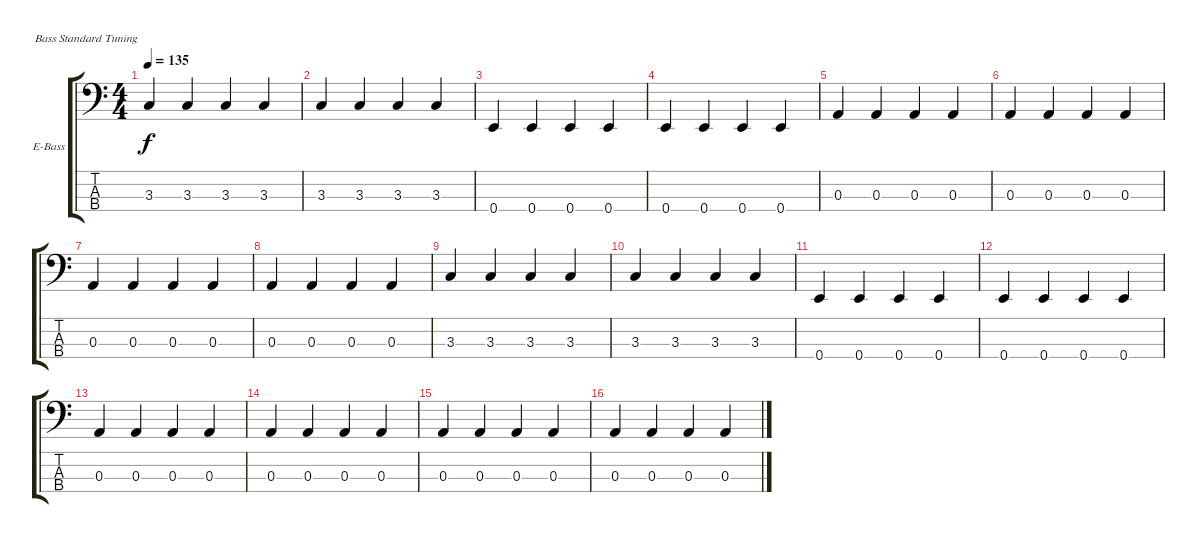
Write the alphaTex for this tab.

\defaultSystemsLayout 4
\bracketExtendMode groupsimilarinstruments
\firstSystemTrackNameOrientation horizontal
\otherSystemsTrackNameOrientation horizontal
\track ("Electric Bass" "E-Bass") {instrument electricbassfinger}
\staff {score tabs}
\tuning (G2 D2 A1 E1)
\ts (4 4)
\tempo 135
\clef f4
\scale
0.333333
\ks c
3.3.4{dy f} 3.3.4 3.3.4 3.3.4 |
\scale
0.333333 3.3.4 3.3.4 3.3.4 3.3.4 |
\scale
0.333333 0.4.4 0.4.4 0.4.4 0.4.4 |
\scale
0.333333 0.4.4 0.4.4 0.4.4 0.4.4 |
\scale
0.333333 0.3.4 0.3.4 0.3.4 0.3.4 |
\scale
0.333333 0.3.4 0.3.4 0.3.4 0.3.4 |
\scale
0.333333 0.3.4 0.3.4 0.3.4 0.3.4 |
\scale
0.333333 0.3.4 0.3.4 0.3.4 0.3.4 |
\scale
0.333333 3.3.4 3.3.4 3.3.4 3.3.4 |
\scale
0.333333 3.3.4 3.3.4 3.3.4 3.3.4 |
\scale
0.333333 0.4.4 0.4.4 0.4.4 0.4.4 |
\scale
0.333333 0.4.4 0.4.4 0.4.4 0.4.4 |
\scale
0.333333 0.3.4 0.3.4 0.3.4 0.3.4 |
\scale
0.333333 0.3.4 0.3.4 0.3.4 0.3.4 |
\scale
0.333333 0.3.4 0.3.4 0.3.4 0.3.4 |
\scale
0.333333 0.3.4 0.3.4 0.3.4 0.3.4
